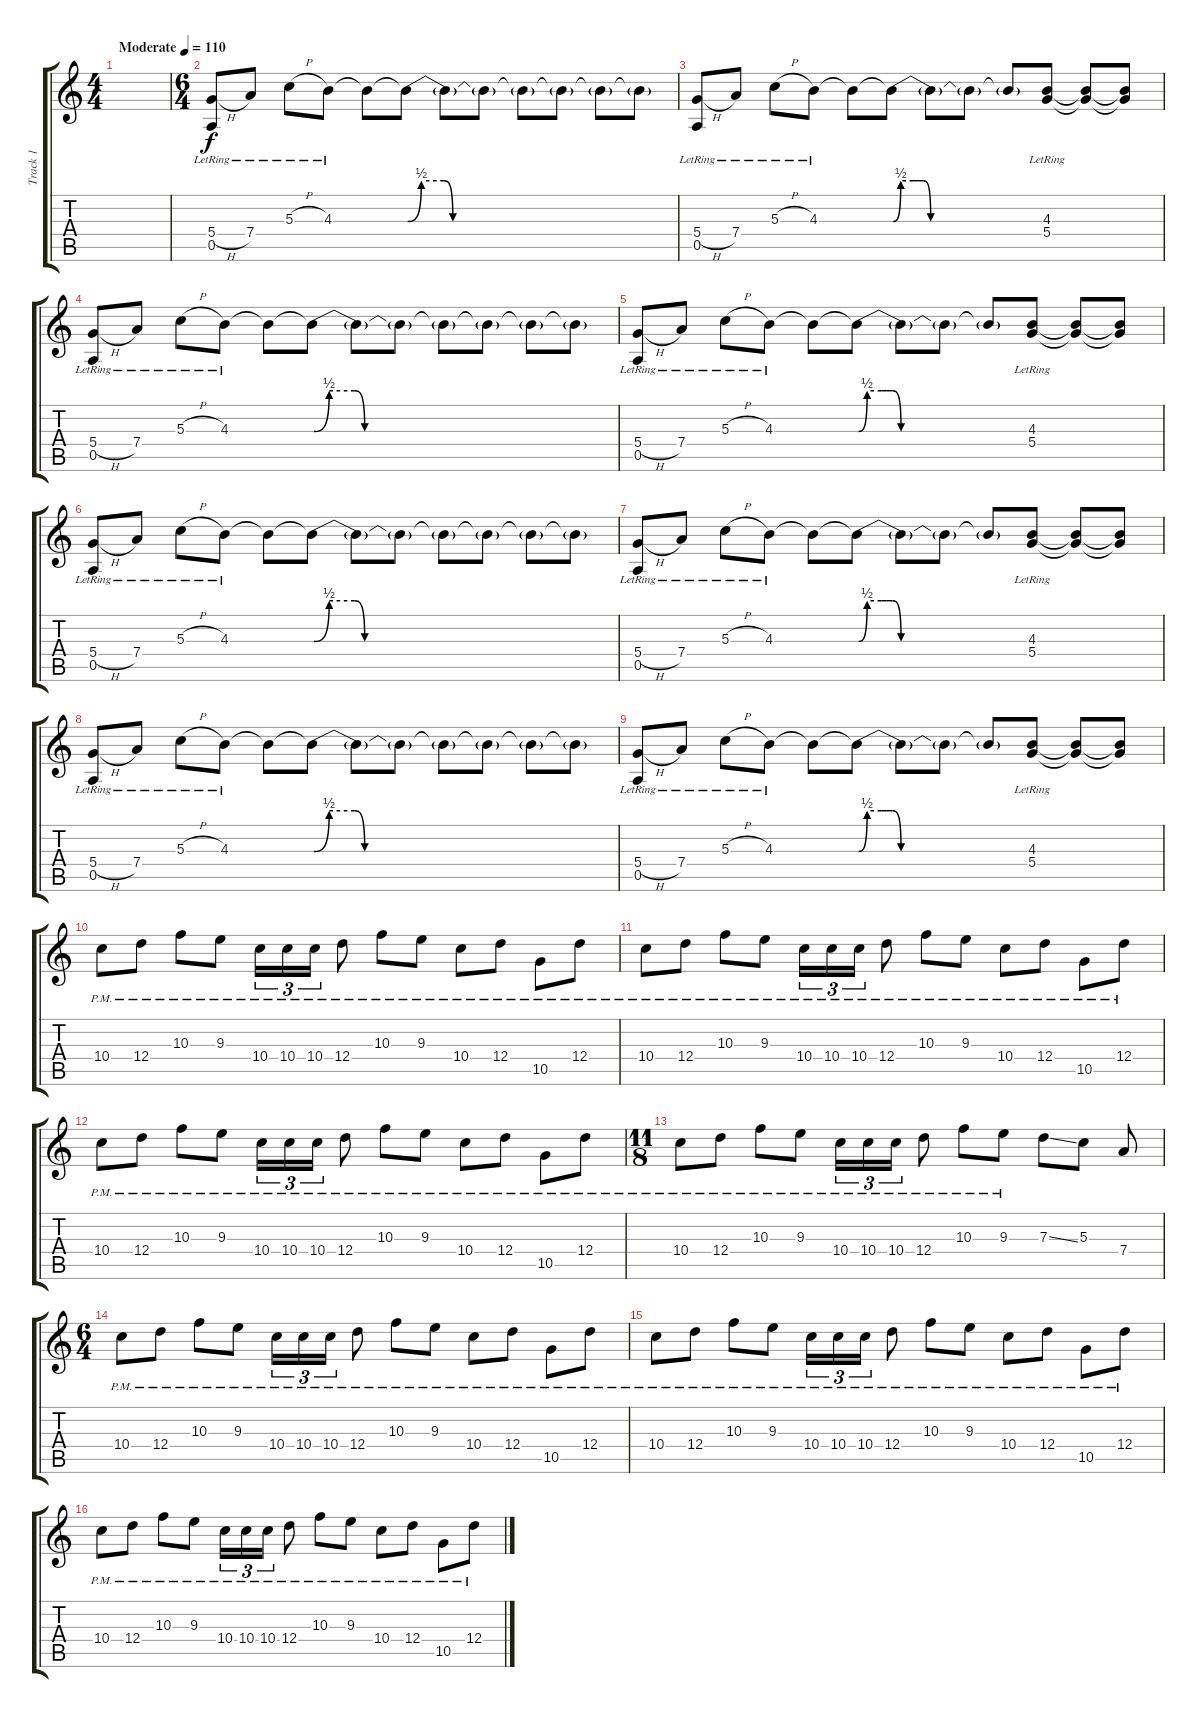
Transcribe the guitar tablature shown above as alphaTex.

\track ("Track 1" "Track 1") {instrument distortionguitar}
\staff {score tabs}
\tuning (E4 B3 G3 D3 A2 D2) {hide}
\ts (4 4)
\tempo (110 "Moderate")
\clef g2
\ks c
|
\ts (6 4)
(5.4{h lr} 0.5{lr}).8 7.4{lr}.8 5.3{h lr}.8 4.3{lr}.8 4.3{t}.8 4.3{be (custom 0 0 3 2 8 2 10 0 20 0 30 0 60 0) t}.8 4.3{t}.8 4.3{t}.8 4.3{t}.8 4.3{t}.8 4.3{t}.8 4.3{t}.8 |
(5.4{h lr} 0.5{lr}).8 7.4{lr}.8 5.3{h lr}.8 4.3{lr}.8 4.3{t}.8 4.3{be (custom 0 0 3 2 8 2 10 2 12 2 15 0 20 0 30 0 60 0) t}.8 4.3{t}.8 4.3{t}.8 4.3{t}.8 (4.3{lr} 5.4{lr}).8 (4.3{t} 5.4{t}).8 (4.3{t} 5.4{t}).8 |
(5.4{h lr} 0.5{lr}).8 7.4{lr}.8 5.3{h lr}.8 4.3{lr}.8 4.3{t}.8 4.3{be (custom 0 0 3 2 8 2 10 0 20 0 30 0 60 0) t}.8 4.3{t}.8 4.3{t}.8 4.3{t}.8 4.3{t}.8 4.3{t}.8 4.3{t}.8 |
(5.4{h lr} 0.5{lr}).8 7.4{lr}.8 5.3{h lr}.8 4.3{lr}.8 4.3{t}.8 4.3{be (custom 0 0 3 2 8 2 10 2 12 2 15 0 20 0 30 0 60 0) t}.8 4.3{t}.8 4.3{t}.8 4.3{t}.8 (4.3{lr} 5.4{lr}).8 (4.3{t} 5.4{t}).8 (4.3{t} 5.4{t}).8 |
(5.4{h lr} 0.5{lr}).8 7.4{lr}.8 5.3{h lr}.8 4.3{lr}.8 4.3{t}.8 4.3{be (custom 0 0 3 2 8 2 10 0 20 0 30 0 60 0) t}.8 4.3{t}.8 4.3{t}.8 4.3{t}.8 4.3{t}.8 4.3{t}.8 4.3{t}.8 |
(5.4{h lr} 0.5{lr}).8 7.4{lr}.8 5.3{h lr}.8 4.3{lr}.8 4.3{t}.8 4.3{be (custom 0 0 3 2 8 2 10 2 12 2 15 0 20 0 30 0 60 0) t}.8 4.3{t}.8 4.3{t}.8 4.3{t}.8 (4.3{lr} 5.4{lr}).8 (4.3{t} 5.4{t}).8 (4.3{t} 5.4{t}).8 |
(5.4{h lr} 0.5{lr}).8 7.4{lr}.8 5.3{h lr}.8 4.3{lr}.8 4.3{t}.8 4.3{be (custom 0 0 3 2 8 2 10 0 20 0 30 0 60 0) t}.8 4.3{t}.8 4.3{t}.8 4.3{t}.8 4.3{t}.8 4.3{t}.8 4.3{t}.8 |
(5.4{h lr} 0.5{lr}).8 7.4{lr}.8 5.3{h lr}.8 4.3{lr}.8 4.3{t}.8 4.3{be (custom 0 0 3 2 8 2 10 2 12 2 15 0 20 0 30 0 60 0) t}.8 4.3{t}.8 4.3{t}.8 4.3{t}.8 (4.3{lr} 5.4{lr}).8 (4.3{t} 5.4{t}).8 (4.3{t} 5.4{t}).8 |
10.4{pm}.8 12.4{pm}.8 10.3{pm}.8 9.3{pm}.8 10.4{pm}.16{tu (3 2)} 10.4{pm}.16{tu (3 2)} 10.4{pm}.16{tu (3 2)} 12.4{pm}.8 10.3{pm}.8 9.3{pm}.8 10.4{pm}.8 12.4{pm}.8 10.5{pm}.8 12.4{pm}.8 |
10.4{pm}.8 12.4{pm}.8 10.3{pm}.8 9.3{pm}.8 10.4{pm}.16{tu (3 2)} 10.4{pm}.16{tu (3 2)} 10.4{pm}.16{tu (3 2)} 12.4{pm}.8 10.3{pm}.8 9.3{pm}.8 10.4{pm}.8 12.4{pm}.8 10.5{pm}.8 12.4{pm}.8 |
10.4{pm}.8 12.4{pm}.8 10.3{pm}.8 9.3{pm}.8 10.4{pm}.16{tu (3 2)} 10.4{pm}.16{tu (3 2)} 10.4{pm}.16{tu (3 2)} 12.4{pm}.8 10.3{pm}.8 9.3{pm}.8 10.4{pm}.8 12.4{pm}.8 10.5{pm}.8 12.4{pm}.8 |
\ts (11 8)
10.4{pm}.8 12.4{pm}.8 10.3{pm}.8 9.3{pm}.8 10.4{pm}.16{tu (3 2)} 10.4{pm}.16{tu (3 2)} 10.4{pm}.16{tu (3 2)} 12.4{pm}.8 10.3{pm}.8 9.3{pm}.8 7.3{ss}.8 5.3.8 7.4.8 |
\ts (6 4)
10.4{pm}.8 12.4{pm}.8 10.3{pm}.8 9.3{pm}.8 10.4{pm}.16{tu (3 2)} 10.4{pm}.16{tu (3 2)} 10.4{pm}.16{tu (3 2)} 12.4{pm}.8 10.3{pm}.8 9.3{pm}.8 10.4{pm}.8 12.4{pm}.8 10.5{pm}.8 12.4{pm}.8 |
10.4{pm}.8 12.4{pm}.8 10.3{pm}.8 9.3{pm}.8 10.4{pm}.16{tu (3 2)} 10.4{pm}.16{tu (3 2)} 10.4{pm}.16{tu (3 2)} 12.4{pm}.8 10.3{pm}.8 9.3{pm}.8 10.4{pm}.8 12.4{pm}.8 10.5{pm}.8 12.4{pm}.8 |
10.4{pm}.8 12.4{pm}.8 10.3{pm}.8 9.3{pm}.8 10.4{pm}.16{tu (3 2)} 10.4{pm}.16{tu (3 2)} 10.4{pm}.16{tu (3 2)} 12.4{pm}.8 10.3{pm}.8 9.3{pm}.8 10.4{pm}.8 12.4{pm}.8 10.5{pm}.8 12.4{pm}.8
